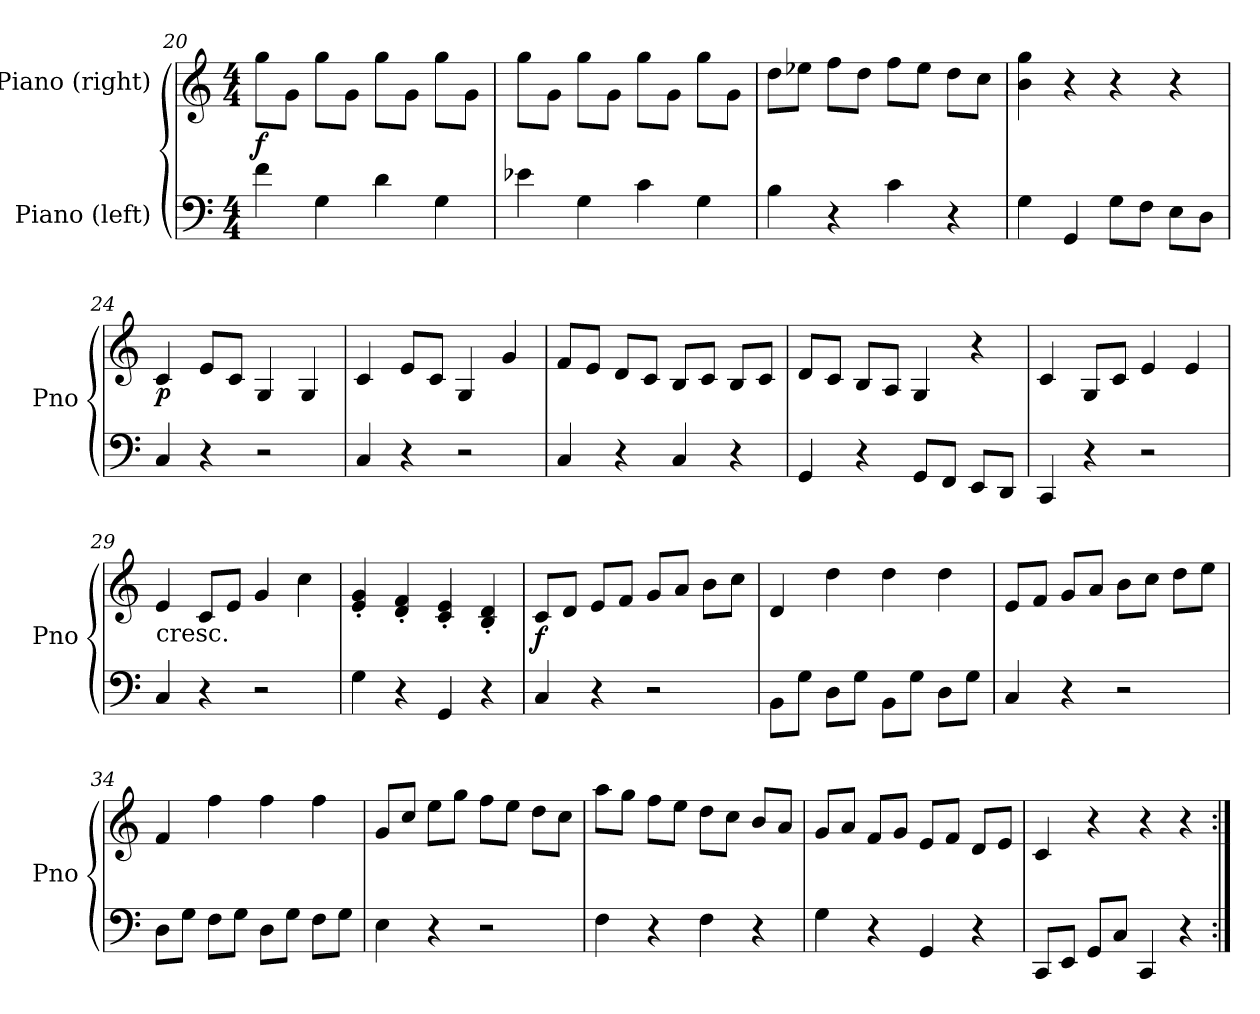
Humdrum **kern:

**kern	**kern	**dynam
*part2	*part1	*part1
*staff2	*staff1	*staff1
*I"Piano (left)	*I"Piano (right)	*
*I'Pno	*I'Pno	*
*clefF4	*clefG2	*
*k[]	*k[]	*
*M4/4	*M4/4	*
=20	=20	=20
!	!	!LO:DY:b
4f\	8ggL	f
.	8gJ	.
4G\	8ggL	.
.	8gJ	.
4d\	8ggL	.
.	8gJ	.
4G\	8ggL	.
.	8gJ	.
=21	=21	=21
4e-X\	8ggL	.
.	8gJ	.
4G\	8ggL	.
.	8gJ	.
4c\	8ggL	.
.	8gJ	.
4G\	8ggL	.
.	8gJ	.
=22	=22	=22
4B\	8ddL	.
.	8ee-XJ	.
4r	8ffL	.
.	8ddJ	.
4c\	8ffL	.
.	8ee-J	.
4r	8ddL	.
.	8ccJ	.
=23	=23	=23
4G\	4gg 4b	.
4GG/	4r	.
8G\L	4r	.
8F\J	.	.
8E\L	4r	.
8D\J	.	.
=24	=24	=24
!	!	!LO:DY:b
4C/	4c	p
4r	8eL	.
.	8cJ	.
2r	4G	.
.	4G	.
=25	=25	=25
4C/	4c	.
4r	8eL	.
.	8cJ	.
2r	4G	.
.	4g	.
=26	=26	=26
4C/	8fL	.
.	8eJ	.
4r	8dL	.
.	8cJ	.
4C/	8BL	.
.	8cJ	.
4r	8BL	.
.	8cJ	.
!!LO:LB:g=z
=27	=27	=27
4GG/	8dL	.
.	8cJ	.
4r	8BL	.
.	8AJ	.
8GG/L	4G	.
8FF/J	.	.
8EE/L	4r	.
8DD/J	.	.
=28	=28	=28
4CC/	4c	.
4r	8GL	.
.	8cJ	.
2r	4e	.
.	4e	.
=29	=29	=29
!	!LO:TX:b:t=cresc.	!
4C/	4e	.
4r	8cL	.
.	8eJ	.
2r	4g	.
.	4cc	.
=30	=30	=30
4G\	4g' 4e'	.
4r	4f' 4d'	.
4GG/	4e' 4c'	.
4r	4d' 4B'	.
=31	=31	=31
!	!	!LO:DY:b
4C/	8cL	f
.	8dJ	.
4r	8eL	.
.	8fJ	.
2r	8gL	.
.	8aJ	.
.	8bL	.
.	8ccJ	.
!!LO:LB:g=z
=32	=32	=32
8BB\L	4d	.
8G\J	.	.
8D\L	4dd	.
8G\J	.	.
8BB\L	4dd	.
8G\J	.	.
8D\L	4dd	.
8G\J	.	.
=33	=33	=33
4C/	8eL	.
.	8fJ	.
4r	8gL	.
.	8aJ	.
2r	8bL	.
.	8ccJ	.
.	8ddL	.
.	8eeJ	.
=34	=34	=34
8D\L	4f	.
8G\J	.	.
8F\L	4ff	.
8G\J	.	.
8D\L	4ff	.
8G\J	.	.
8F\L	4ff	.
8G\J	.	.
=35	=35	=35
4E\	8gL	.
.	8ccJ	.
4r	8eeL	.
.	8ggJ	.
2r	8ffL	.
.	8eeJ	.
.	8ddL	.
.	8ccJ	.
=36	=36	=36
4F\	8aaL	.
.	8ggJ	.
4r	8ffL	.
.	8eeJ	.
4F\	8ddL	.
.	8ccJ	.
4r	8bL	.
.	8aJ	.
=37	=37	=37
4G\	8gL	.
.	8aJ	.
4r	8fL	.
.	8gJ	.
4GG/	8eL	.
.	8fJ	.
4r	8dL	.
.	8eJ	.
=38	=38	=38
8CC/L	4c	.
8EE/J	.	.
8GG/L	4r	.
8C/J	.	.
4CC/	4r	.
4r	4r	.
=:|!	=:|!	=:|!
*-	*-	*-
